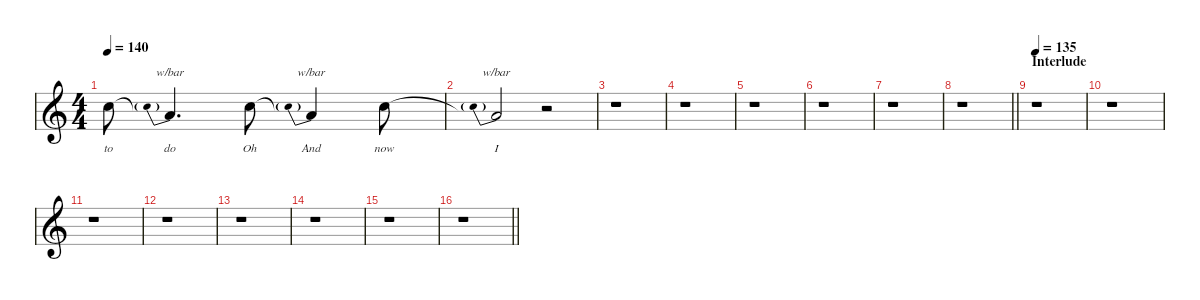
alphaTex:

\defaultSystemsLayout 4
\hideDynamics
\bracketExtendMode nobrackets
\singleTrackTrackNamePolicy hidden
\multiTrackTrackNamePolicy hidden
\firstSystemTrackNameMode fullname
\firstSystemTrackNameOrientation horizontal
\otherSystemsTrackNameOrientation horizontal
\track ("Robert Plant" "led.synth.") {instrument lead2sawtooth}
\staff {score}
\tuning (E4 B3 G3 D3 A2 E2)
\ts (4 4)
\tempo 140
\clef g2
\ks aminor
8.1{t}.8{lyrics (0 "to") lyrics (1 "") lyrics (2 "") lyrics (3 "") lyrics (4 "") dy f beam Down} 8.1{t}.4{d tbe (predive default 0 -6 60 -6) lyrics (0 "do") lyrics (1 "") lyrics (2 "") lyrics (3 "") lyrics (4 "") beam Up} 8.1{t}.8{lyrics (0 "Oh") lyrics (1 "") lyrics (2 "") lyrics (3 "") lyrics (4 "") beam Down} 8.1{t}.4{tbe (predive default 0 -6 60 -6) lyrics (0 "And") lyrics (1 "") lyrics (2 "") lyrics (3 "") lyrics (4 "") beam Up} 8.1{t}.8{lyrics (0 "now") lyrics (1 "") lyrics (2 "") lyrics (3 "") lyrics (4 "") beam Down} |
8.1{t}.2{tbe (predive default 0 -6 60 -6) lyrics (0 "I") lyrics (1 "") lyrics (2 "") lyrics (3 "") lyrics (4 "") beam Up} r.2{beam Up} |
r.1{beam Down} |
r.1{beam Down} |
r.1{beam Down} |
r.1{beam Down} |
r.1{beam Down} |
\barLineRight lightlight
r.1{beam Down} |
\section ("" "Interlude")
\tempo 135
r.1{beam Down} |
r.1{beam Down} |
r.1{beam Down} |
r.1{beam Down} |
r.1{beam Down} |
r.1{beam Down} |
r.1{beam Down} |
\barLineRight lightlight
r.1{beam Down}
